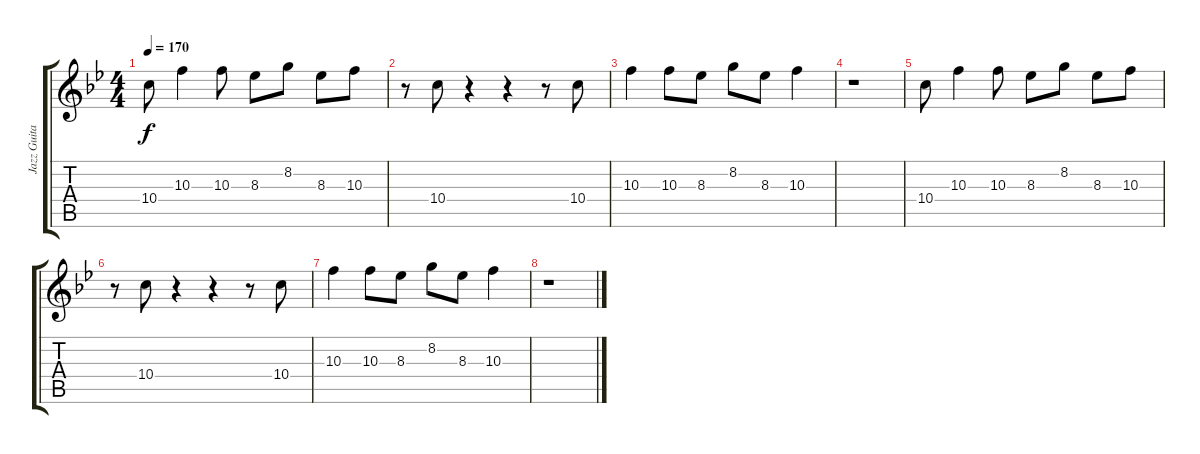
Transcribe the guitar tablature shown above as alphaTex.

\track ("Jazz Guitar" "Jazz Guita") {instrument electricguitarjazz}
\staff {score tabs}
\tuning (E4 B3 G3 D3 A2 E2) {hide}
\ts (4 4)
\tempo 170
\clef g2
\ks bb
10.4.8{dy f} 10.3.4 10.3.8 8.3.8 8.2.8 8.3.8 10.3.8 |
r.8 10.4.8 r.4 r.4 r.8 10.4.8 |
10.3.4 10.3.8 8.3.8 8.2.8 8.3.8 10.3.4 |
r.1 |
10.4.8 10.3.4 10.3.8 8.3.8 8.2.8 8.3.8 10.3.8 |
r.8 10.4.8 r.4 r.4 r.8 10.4.8 |
10.3.4 10.3.8 8.3.8 8.2.8 8.3.8 10.3.4 |
r.1
